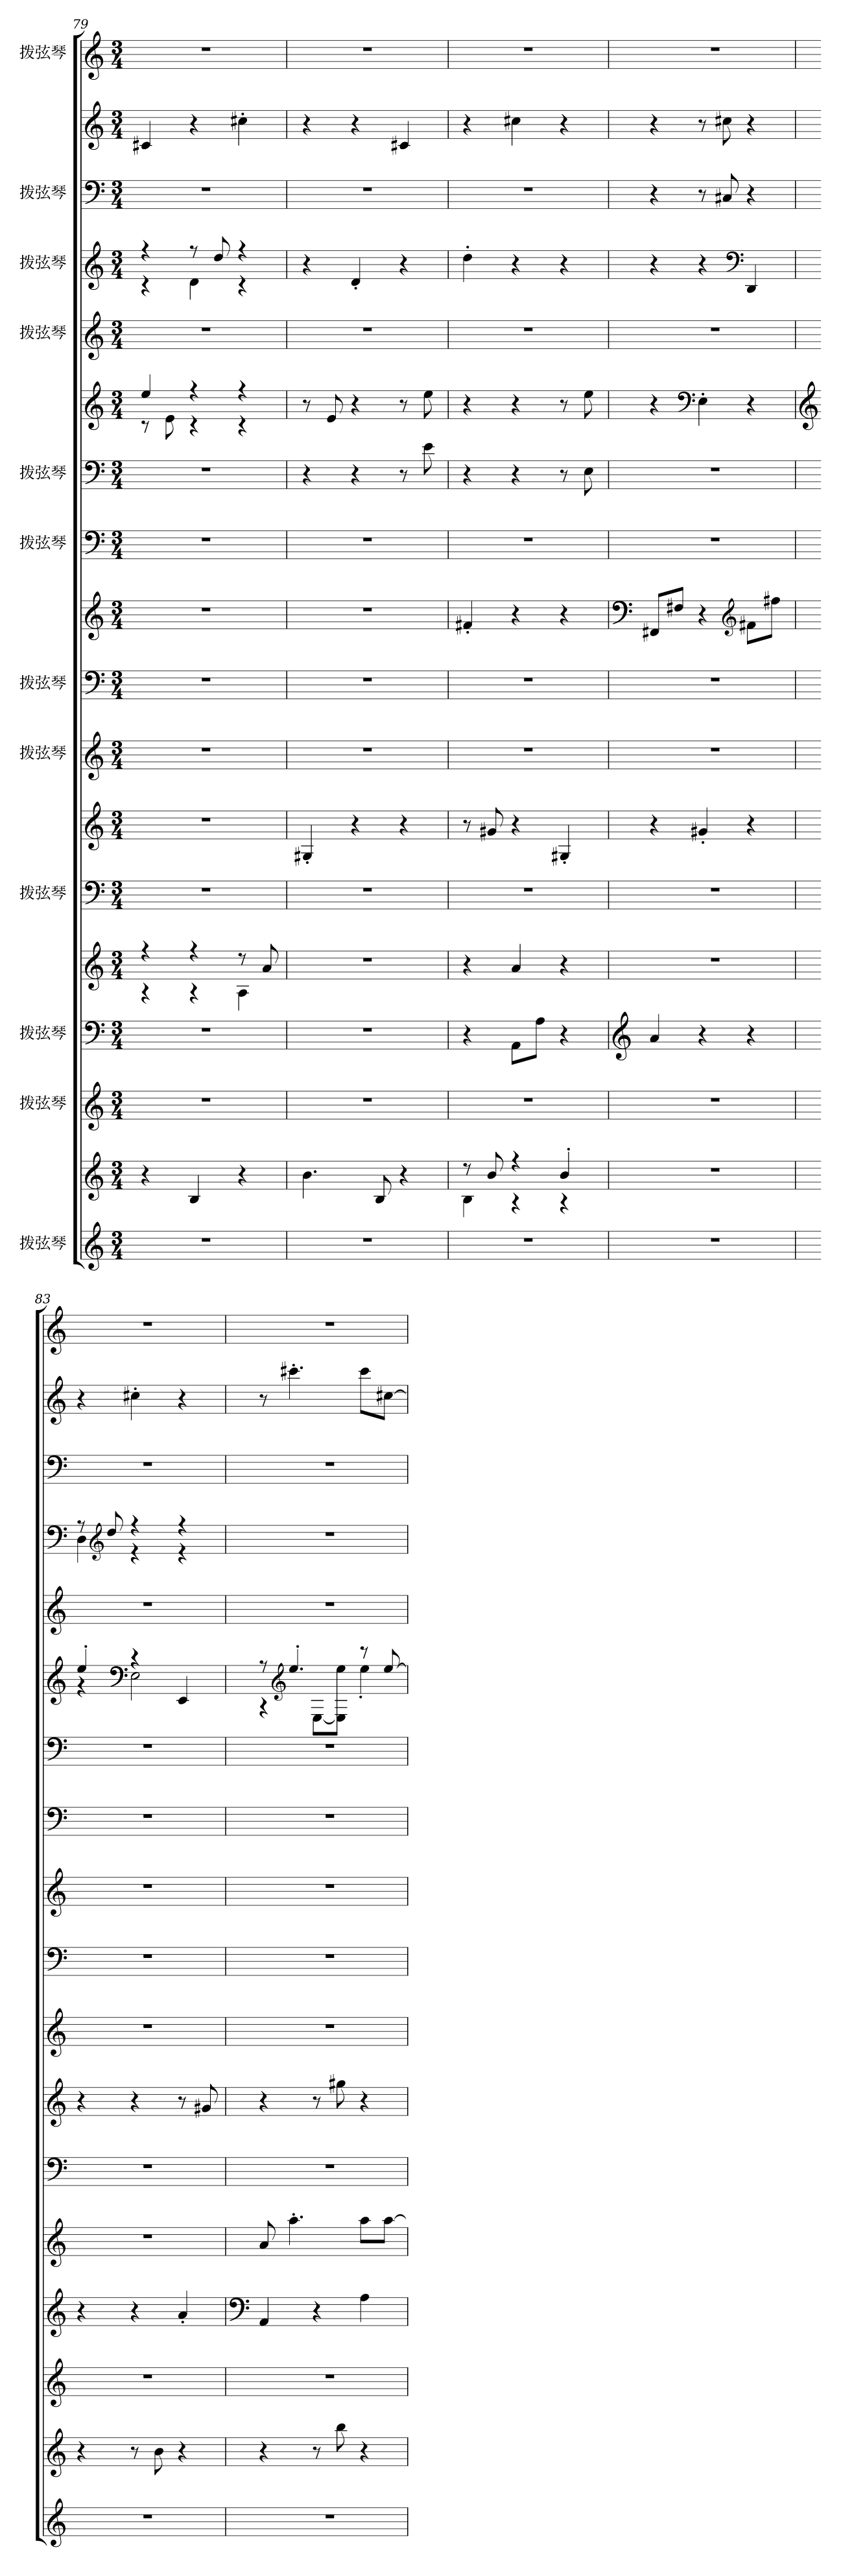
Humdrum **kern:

**kern	**kern	**kern	**kern	**kern	**kern	**kern	**kern	**kern	**kern	**kern	**kern	**kern	**kern	**kern	**kern	**kern	**kern
*part12	*part12	*part11	*part10	*part10	*part9	*part9	*part8	*part7	*part7	*part6	*part5	*part5	*part4	*part3	*part2	*part2	*part1
*staff18	*staff17	*staff16	*staff15	*staff14	*staff13	*staff12	*staff11	*staff10	*staff9	*staff8	*staff7	*staff6	*staff5	*staff4	*staff3	*staff2	*staff1
*I"拨弦琴	*	*I"拨弦琴	*I"拨弦琴	*	*I"拨弦琴	*	*I"拨弦琴	*I"拨弦琴	*	*I"拨弦琴	*I"拨弦琴	*	*I"拨弦琴	*I"拨弦琴	*I"拨弦琴	*	*I"拨弦琴
*clefG2	*clefG2	*clefG2	*clefF4	*clefG2	*clefF4	*clefG2	*clefG2	*clefF4	*clefG2	*clefF4	*clefF4	*clefG2	*clefG2	*clefG2	*clefF4	*clefG2	*clefG2
*k[]	*k[]	*k[]	*k[]	*k[]	*k[]	*k[]	*k[]	*k[]	*k[]	*k[]	*k[]	*k[]	*k[]	*k[]	*k[]	*k[]	*k[]
*M3/4	*M3/4	*M3/4	*M3/4	*M3/4	*M3/4	*M3/4	*M3/4	*M3/4	*M3/4	*M3/4	*M3/4	*M3/4	*M3/4	*M3/4	*M3/4	*M3/4	*M3/4
=79	=79	=79	=79	=79	=79	=79	=79	=79	=79	=79	=79	=79	=79	=79	=79	=79	=79
*	*	*	*	*^	*	*	*	*	*	*	*	*^	*	*^	*	*	*
2.r	4r	2.r	2.r	4r	4r	2.r	2.r	2.r	2.r	2.r	2.r	2.r	4ee/	8r	2.r	4r	4r	2.r	4c#X/	2.r
.	.	.	.	.	.	.	.	.	.	.	.	.	.	8e\	.	.	.	.	.	.
.	4B/	.	.	4r	4r	.	.	.	.	.	.	.	4r	4r	.	8r	4d\	.	4r	.
.	.	.	.	.	.	.	.	.	.	.	.	.	.	.	.	8dd/	.	.	.	.
.	4r	.	.	8r	4A\	.	.	.	.	.	.	.	4r	4r	.	4r	4r	.	4cc#X'\	.
.	.	.	.	8a/	.	.	.	.	.	.	.	.	.	.	.	.	.	.	.	.
*	*	*	*	*v	*v	*	*	*	*	*	*	*	*v	*v	*	*v	*v	*	*	*
=80	=80	=80	=80	=80	=80	=80	=80	=80	=80	=80	=80	=80	=80	=80	=80	=80	=80
2.r	4.b\	2.r	2.r	2.r	2.r	4G#X'/	2.r	2.r	2.r	2.r	4r	8r	2.r	4r	2.r	4r	2.r
.	.	.	.	.	.	.	.	.	.	.	.	8e/	.	.	.	.	.
.	.	.	.	.	.	4r	.	.	.	.	4r	4r	.	4d'/	.	4r	.
.	8B/	.	.	.	.	.	.	.	.	.	.	.	.	.	.	.	.
.	4r	.	.	.	.	4r	.	.	.	.	8r	8r	.	4r	.	4c#X/	.
.	.	.	.	.	.	.	.	.	.	.	8e\	8ee\	.	.	.	.	.
=81	=81	=81	=81	=81	=81	=81	=81	=81	=81	=81	=81	=81	=81	=81	=81	=81	=81
*	*^	*	*	*	*	*	*	*	*	*	*	*	*	*	*	*	*
2.r	8r	4B\	2.r	4r	4r	2.r	8r	2.r	2.r	4f#X'/	2.r	4r	4r	2.r	4dd'\	2.r	4r	2.r
.	8b/	.	.	.	.	.	8g#X/	.	.	.	.	.	.	.	.	.	.	.
.	4r	4r	.	8AA\L	4a/	.	4r	.	.	4r	.	4r	4r	.	4r	.	4cc#X\	.
.	.	.	.	8A\J	.	.	.	.	.	.	.	.	.	.	.	.	.	.
.	4b'/	4r	.	4r	4r	.	4G#X'/	.	.	4r	.	8r	8r	.	4r	.	4r	.
.	.	.	.	.	.	.	.	.	.	.	.	8E\	8ee\	.	.	.	.	.
*	*v	*v	*	*	*	*	*	*	*	*	*	*	*	*	*	*	*	*
!!LO:PB:g=z
=82	=82	=82	=82	=82	=82	=82	=82	=82	=82	=82	=82	=82	=82	=82	=82	=82	=82
*	*	*	*clefG2	*	*	*	*	*	*clefF4	*	*	*	*	*	*	*	*
2.r	2.r	2.r	4a/	2.r	2.r	4r	2.r	2.r	8FF#X/L	2.r	2.r	4r	2.r	4r	4r	4r	2.r
.	.	.	.	.	.	.	.	.	8F#X/J	.	.	.	.	.	.	.	.
*	*	*	*	*	*	*	*	*	*	*	*	*clefF4	*	*	*	*	*
.	.	.	4r	.	.	4g#X'/	.	.	4r	.	.	4E'\	.	4r	8r	8r	.
.	.	.	.	.	.	.	.	.	.	.	.	.	.	.	8C#X/	8cc#X\	.
*	*	*	*	*	*	*	*	*	*clefG2	*	*	*	*	*clefF4	*	*	*
.	.	.	4r	.	.	4r	.	.	8f#X\L	.	.	4r	.	4DD/	4r	4r	.
.	.	.	.	.	.	.	.	.	8ff#X\J	.	.	.	.	.	.	.	.
=83	=83	=83	=83	=83	=83	=83	=83	=83	=83	=83	=83	=83	=83	=83	=83	=83	=83
*	*	*	*	*	*	*	*	*	*	*	*	*clefG2	*	*	*	*	*
*	*	*	*	*	*	*	*	*	*	*	*	*^	*	*^	*	*	*
2.r	4r	2.r	4r	2.r	2.r	4r	2.r	2.r	2.r	2.r	2.r	4ee'/	4r	2.r	8r	4D\	2.r	4r	2.r
*	*	*	*	*	*	*	*	*	*	*	*	*	*	*	*clefG2	*	*	*	*
.	.	.	.	.	.	.	.	.	.	.	.	.	.	.	8dd/	.	.	.	.
*	*	*	*	*	*	*	*	*	*	*	*	*clefF4	*	*	*	*	*	*	*
.	8r	.	4r	.	.	4r	.	.	.	.	.	4r	2E\	.	4r	4r	.	4cc#X'\	.
.	8b\	.	.	.	.	.	.	.	.	.	.	.	.	.	.	.	.	.	.
.	4r	.	4a'/	.	.	8r	.	.	.	.	.	4EE/	.	.	4r	4r	.	4r	.
.	.	.	.	.	.	8g#X/	.	.	.	.	.	.	.	.	.	.	.	.	.
*	*	*	*	*	*	*	*	*	*	*	*	*	*	*	*v	*v	*	*	*
=84	=84	=84	=84	=84	=84	=84	=84	=84	=84	=84	=84	=84	=84	=84	=84	=84	=84	=84
*	*	*	*clefF4	*	*	*	*	*	*	*	*	*	*	*	*	*	*	*
2.r	4r	2.r	4AA/	8a/	2.r	4r	2.r	2.r	2.r	2.r	2.r	8r	4r	2.r	2.r	2.r	8r	2.r
*	*	*	*	*	*	*	*	*	*	*	*	*clefG2	*	*	*	*	*	*
.	.	.	.	4.aa'\	.	.	.	.	.	.	.	4.ee'/	.	.	.	.	4.ccc#X'\	.
.	8r	.	4r	.	.	8r	.	.	.	.	.	.	[8E\L	.	.	.	.	.
.	8bb\	.	.	.	.	8gg#X\	.	.	.	.	.	.	8E\] 8ee\J	.	.	.	.	.
.	4r	.	4A\	8aa\L	.	4r	.	.	.	.	.	8r	4ee'\	.	.	.	8ccc#\L	.
.	.	.	.	[8aa\J	.	.	.	.	.	.	.	[8ee/	.	.	.	.	[8cc#X\J	.
*	*	*	*	*	*	*	*	*	*	*	*	*v	*v	*	*	*	*	*
=	=	=	=	=	=	=	=	=	=	=	=	=	=	=	=	=	=
*-	*-	*-	*-	*-	*-	*-	*-	*-	*-	*-	*-	*-	*-	*-	*-	*-	*-
